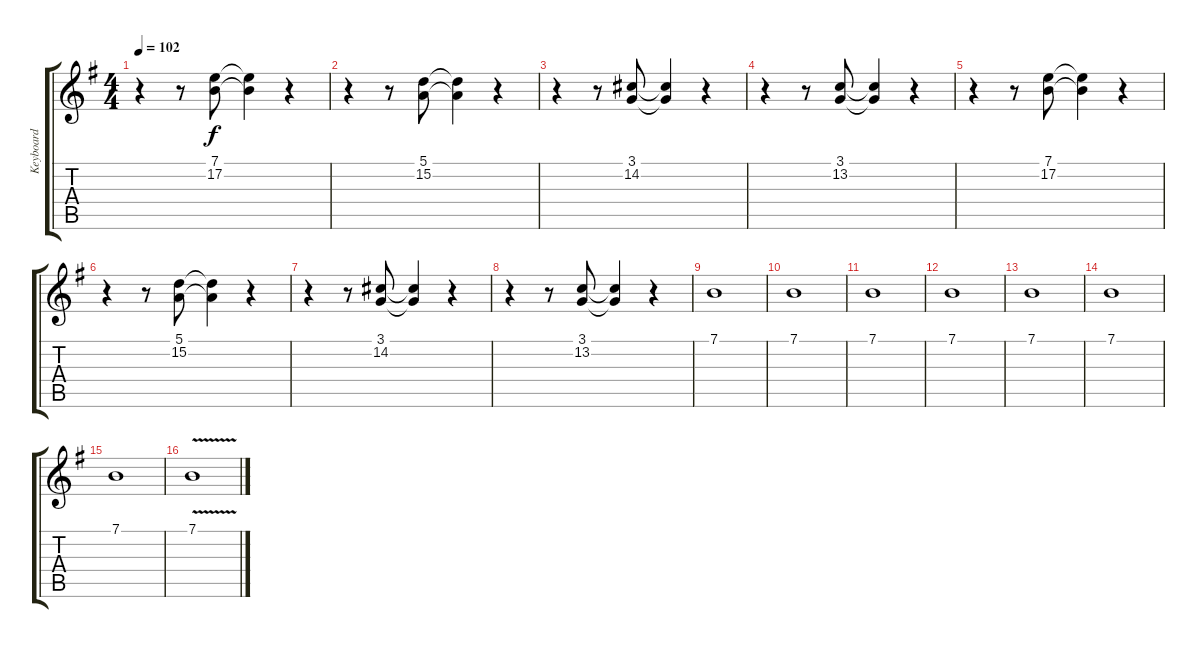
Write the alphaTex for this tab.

\track ("Keyboard" "Keyboard") {instrument lead3calliope}
\staff {score tabs}
\tuning (E4 B3 G3 D3 A2 E2) {hide}
\ts (4 4)
\tempo 102
\clef g2
\ks eminor
r.4{dy f instrument pad3polysynth} r.8 (7.1 17.2).8 (7.1{t} 17.2{t}).4 r.4 |
r.4 r.8 (5.1 15.2).8 (5.1{t} 15.2{t}).4 r.4 |
r.4 r.8 (3.1 14.2).8 (3.1{t} 14.2{t}).4 r.4 |
r.4 r.8 (3.1 13.2).8 (3.1{t} 13.2{t}).4 r.4 |
r.4 r.8 (7.1 17.2).8 (7.1{t} 17.2{t}).4 r.4 |
r.4 r.8 (5.1 15.2).8 (5.1{t} 15.2{t}).4 r.4 |
r.4 r.8 (3.1 14.2).8 (3.1{t} 14.2{t}).4 r.4 |
r.4 r.8 (3.1 13.2).8 (3.1{t} 13.2{t}).4 r.4 |
7.1.1{volume 10} |
7.1.1 |
7.1.1 |
7.1.1 |
7.1.1 |
7.1.1 |
7.1.1 |
7.1{v}.1
